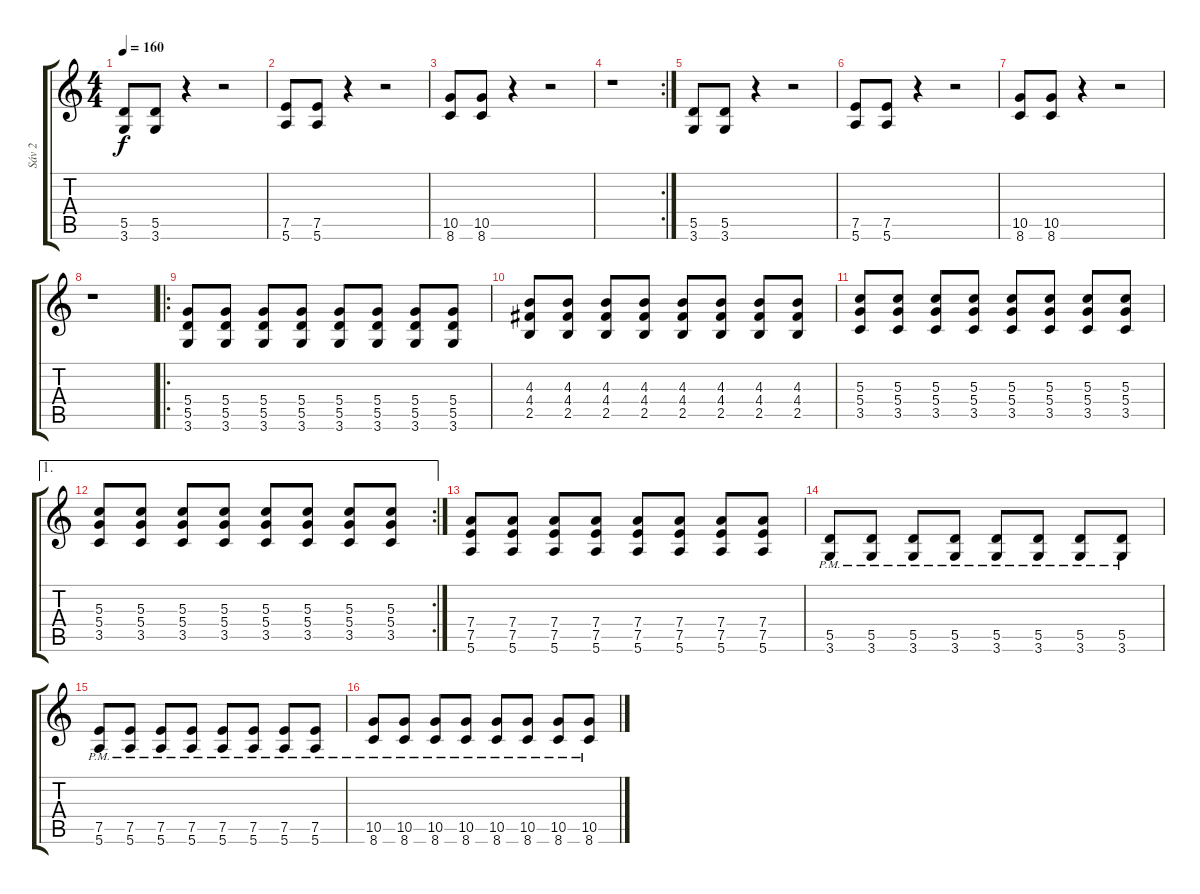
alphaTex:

\track ("Sáv 2" "Sáv 2") {instrument distortionguitar}
\staff {score tabs}
\tuning (E4 B3 G3 D3 A2 E2) {hide}
\ts (4 4)
\tempo 160
\clef g2
\ks c
(5.5 3.6).8{dy f instrument distortionguitar} (5.5 3.6).8 r.4 r.2 |
(7.5 5.6).8 (7.5 5.6).8 r.4 r.2 |
(10.5 8.6).8 (10.5 8.6).8 r.4 r.2 |
\rc 2
r.1 |
(5.5 3.6).8 (5.5 3.6).8 r.4 r.2 |
(7.5 5.6).8 (7.5 5.6).8 r.4 r.2 |
(10.5 8.6).8 (10.5 8.6).8 r.4 r.2 |
r.1 |
\ro
(5.4 5.5 3.6).8 (5.4 5.5 3.6).8 (5.4 5.5 3.6).8 (5.4 5.5 3.6).8 (5.4 5.5 3.6).8 (5.4 5.5 3.6).8 (5.4 5.5 3.6).8 (5.4 5.5 3.6).8 |
(4.3 4.4 2.5).8 (4.3 4.4 2.5).8 (4.3 4.4 2.5).8 (4.3 4.4 2.5).8 (4.3 4.4 2.5).8 (4.3 4.4 2.5).8 (4.3 4.4 2.5).8 (4.3 4.4 2.5).8 |
(5.3 5.4 3.5).8 (5.3 5.4 3.5).8 (5.3 5.4 3.5).8 (5.3 5.4 3.5).8 (5.3 5.4 3.5).8 (5.3 5.4 3.5).8 (5.3 5.4 3.5).8 (5.3 5.4 3.5).8 |
\ae 1
\rc 2
(5.3 5.4 3.5).8 (5.3 5.4 3.5).8 (5.3 5.4 3.5).8 (5.3 5.4 3.5).8 (5.3 5.4 3.5).8 (5.3 5.4 3.5).8 (5.3 5.4 3.5).8 (5.3 5.4 3.5).8 |
(7.4 7.5 5.6).8 (7.4 7.5 5.6).8 (7.4 7.5 5.6).8 (7.4 7.5 5.6).8 (7.4 7.5 5.6).8 (7.4 7.5 5.6).8 (7.4 7.5 5.6).8 (7.4 7.5 5.6).8 |
(5.5{pm} 3.6{pm}).8 (5.5{pm} 3.6{pm}).8 (5.5{pm} 3.6{pm}).8 (5.5{pm} 3.6{pm}).8 (5.5{pm} 3.6{pm}).8 (5.5{pm} 3.6{pm}).8 (5.5{pm} 3.6{pm}).8 (5.5{pm} 3.6{pm}).8 |
(7.5{pm} 5.6{pm}).8 (7.5{pm} 5.6{pm}).8 (7.5{pm} 5.6{pm}).8 (7.5{pm} 5.6{pm}).8 (7.5{pm} 5.6{pm}).8 (7.5{pm} 5.6{pm}).8 (7.5{pm} 5.6{pm}).8 (7.5{pm} 5.6{pm}).8 |
(10.5{pm} 8.6{pm}).8 (10.5{pm} 8.6{pm}).8 (10.5{pm} 8.6{pm}).8 (10.5{pm} 8.6{pm}).8 (10.5{pm} 8.6{pm}).8 (10.5{pm} 8.6{pm}).8 (10.5{pm} 8.6{pm}).8 (10.5{pm} 8.6{pm}).8
